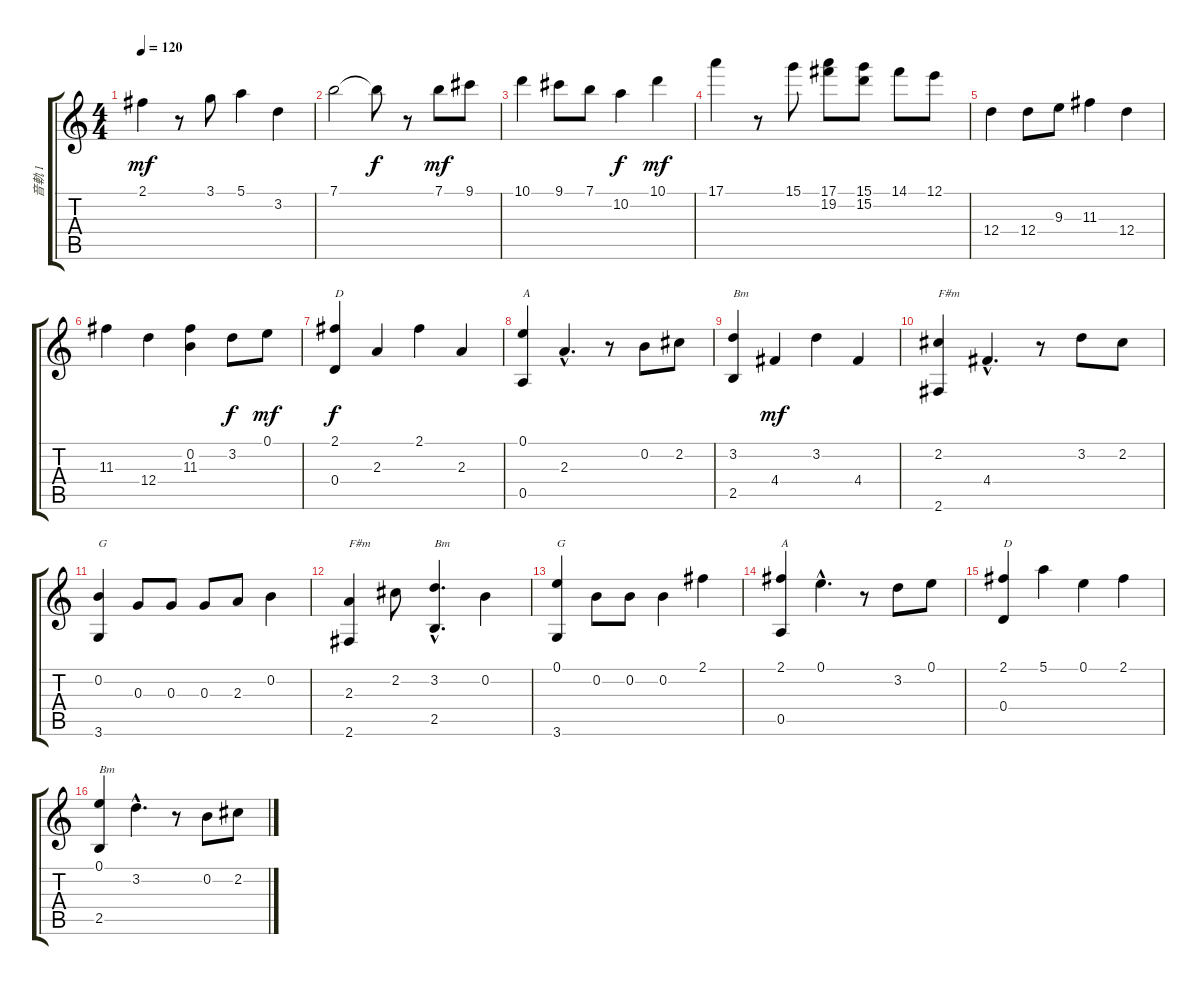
\track ("音軌 1" "音軌 1") {instrument acousticguitarsteel}
\staff {score tabs}
\tuning (E4 B3 G3 D3 A2 E2) {hide}
\ts (4 4)
\tempo 120
\clef g2
\ks c
2.1.4{dy mf instrument acousticguitarsteel} r.8 3.1.8 5.1.4 3.2.4 |
7.1.2 7.1{t}.8{dy f} r.8 7.1.8{dy mf} 9.1.8 |
10.1.4 9.1.8 7.1.8 10.2.4{dy f} 10.1.4{dy mf} |
17.1.4 r.8 15.1.8 (17.1 19.2).8 (15.1 15.2).8 14.1.8 12.1.8 |
12.4.4 12.4.8 9.3.8 11.3.4 12.4.4 |
11.3.4 12.4.4 (0.2 11.3).4 3.2.8{dy f} 0.1.8{dy mf} |
(2.1 0.4).4{txt "D" dy f} 2.3.4 2.1.4 2.3.4 |
(0.1 0.5).4{txt "A"} 2.3{hac}.4{d} r.8 0.2.8 2.2.8 |
(3.2 2.5).4{txt "Bm"} 4.4.4{dy mf} 3.2.4 4.4.4 |
(2.2 2.6).4{txt "F#m"} 4.4{hac}.4{d} r.8 3.2.8 2.2.8 |
(0.2 3.6).4{txt "G"} 0.3.8 0.3.8 0.3.8 2.3.8 0.2.4 |
(2.3 2.6).4{txt "F#m"} 2.2.8 (3.2{hac} 2.5{hac}).4{d txt "Bm"} 0.2.4 |
(0.1 3.6).4{txt "G"} 0.2.8 0.2.8 0.2.4 2.1.4 |
(2.1 0.5).4{txt "A"} 0.1{hac}.4{d} r.8 3.2.8 0.1.8 |
(2.1 0.4).4{txt "D"} 5.1.4 0.1.4 2.1.4 |
(0.1 2.5).4{txt "Bm"} 3.2{hac}.4{d} r.8 0.2.8 2.2.8
